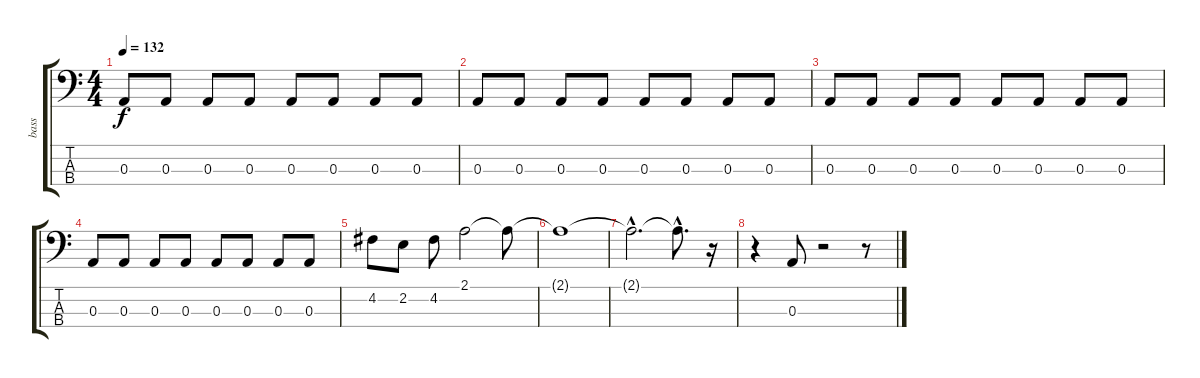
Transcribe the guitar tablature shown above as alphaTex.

\track ("bass" "bass") {instrument electricbasspick}
\staff {score tabs}
\tuning (G2 D2 A1 E1) {hide}
\ts (4 4)
\tempo 132
\clef f4
\ks c
0.3.8{dy f} 0.3.8 0.3.8 0.3.8 0.3.8 0.3.8 0.3.8 0.3.8 |
0.3.8 0.3.8 0.3.8 0.3.8 0.3.8 0.3.8 0.3.8 0.3.8 |
0.3.8 0.3.8 0.3.8 0.3.8 0.3.8 0.3.8 0.3.8 0.3.8 |
0.3.8 0.3.8 0.3.8 0.3.8 0.3.8 0.3.8 0.3.8 0.3.8 |
4.2.8 2.2.8 4.2.8 2.1.2 2.1{t}.8 |
2.1{t}.1 |
2.1{hac t}.2{d} 2.1{hac t}.8{d} r.16 |
r.4 0.3.8 r.2 r.8
